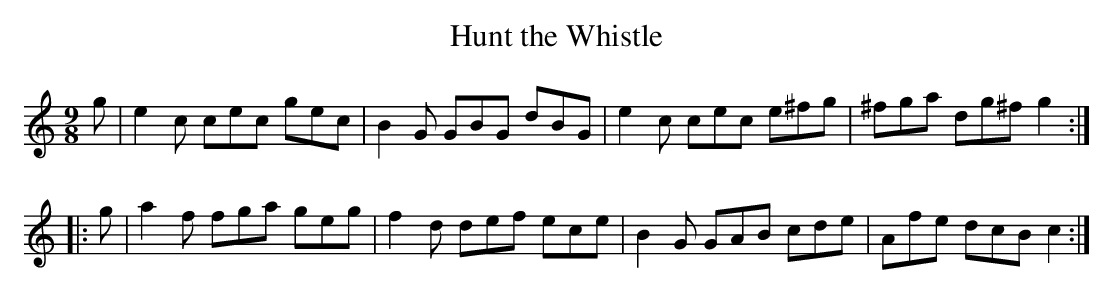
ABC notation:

X:1
T:Hunt the Whistle
M:9/8
L:1/8
K:C
g | e2c cec gec | B2G GBG dBG | e2c cec e^fg | ^fga dg^f g2 :|
|: g | a2f fga geg | f2d def ece | B2G GAB cde | Afe dcB c2 :|
